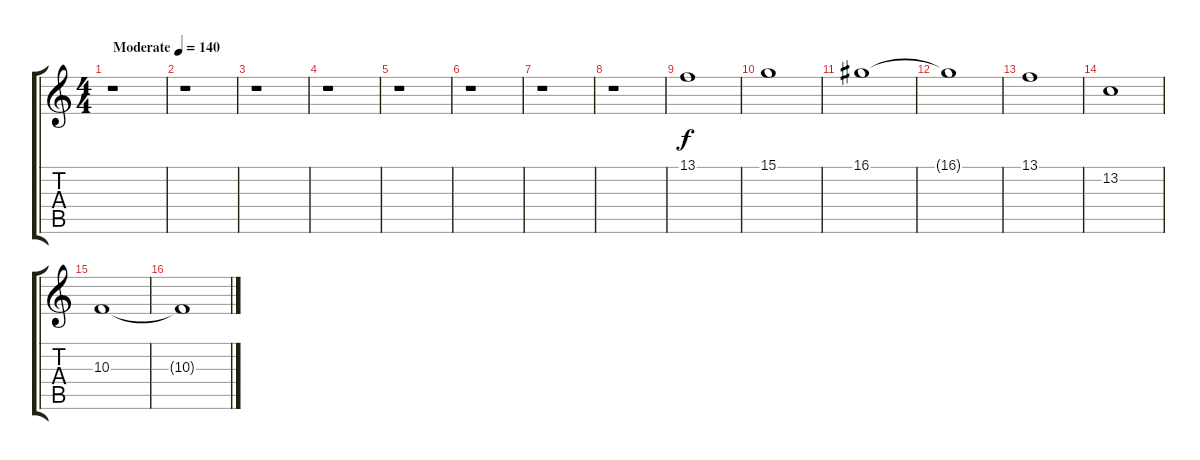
\track "" {instrument pad6metallic}
\staff {score tabs}
\tuning (E4 B3 G3 D3 A2 E2) {hide}
\ts (4 4)
\tempo (140 "Moderate")
\clef g2
\ks c
r.1{dy f instrument pad6metallic} |
r.1 |
r.1 |
r.1 |
r.1 |
r.1 |
r.1 |
r.1 |
13.1.1 |
15.1.1 |
16.1.1 |
16.1{t}.1 |
13.1.1 |
13.2.1 |
10.3.1 |
10.3{t}.1
